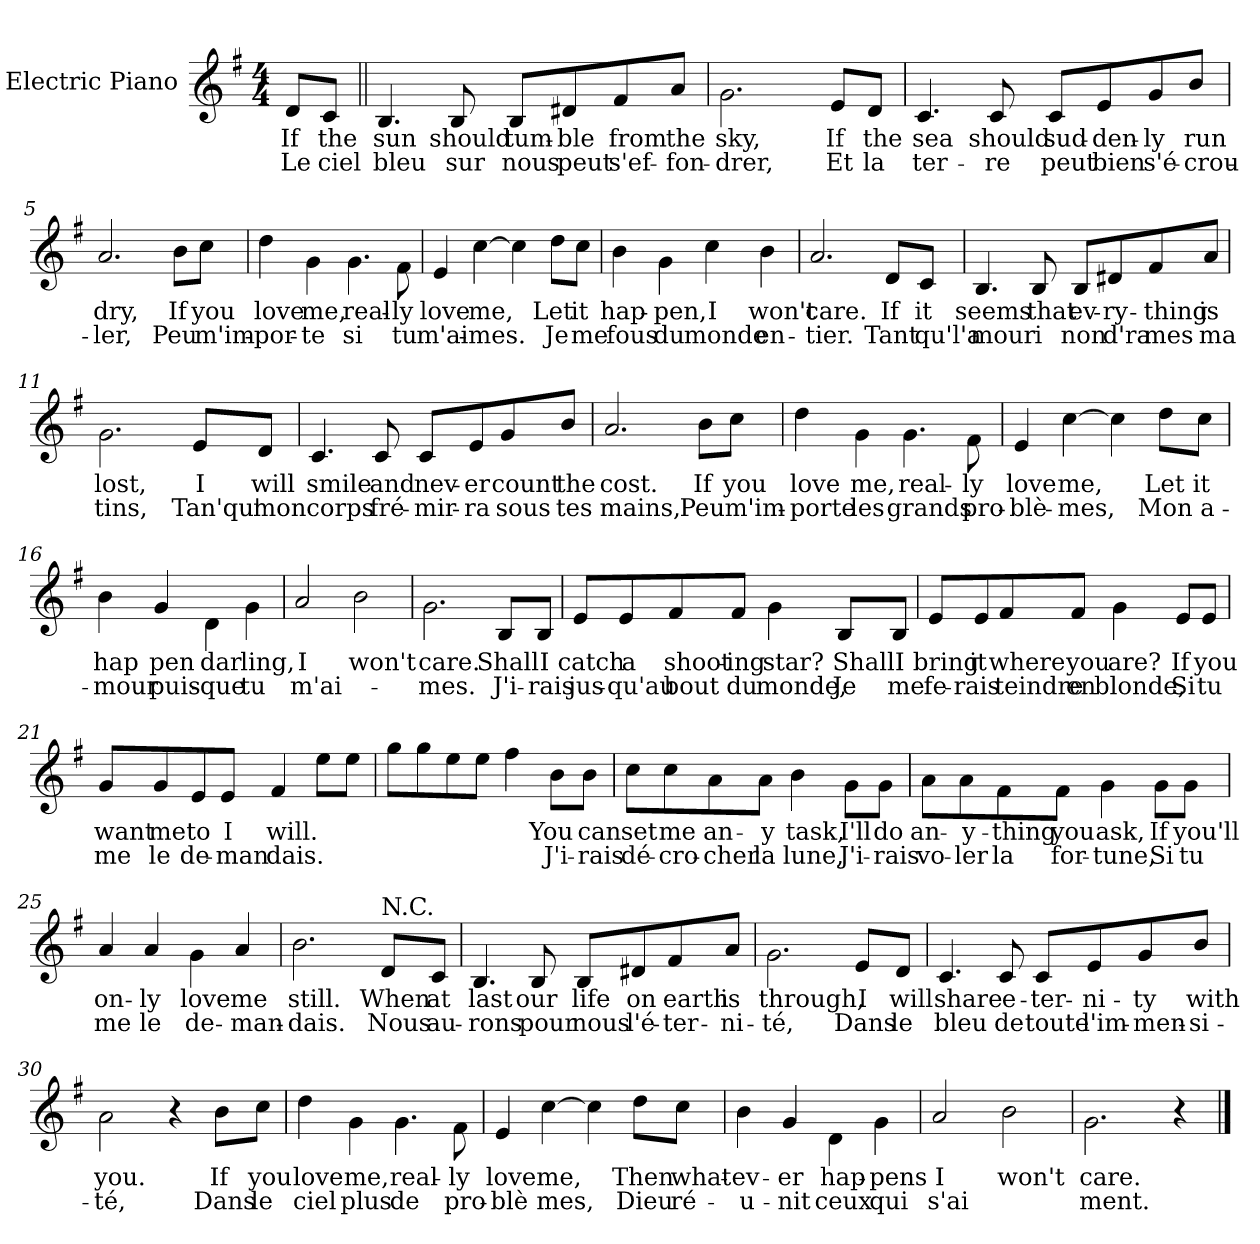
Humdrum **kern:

**kern	**text	**text
*part1	*part1	*part1
*staff1	*staff1	*staff1
*I"Electric Piano	*	*
*I'E.Pno	*	*
*clefG2	*	*
*k[f#]	*	*
*G:	*	*
*M4/4	*	*
=1	=1	=1
8d/L	If	Le
8c/J	the	ciel
=2||	=2||	=2||
4.B/	sun	bleu
8B/	should	sur
8B/L	tum-	nous
8d#X/	-ble	peut
8f#/	from	s'ef-
8a/J	the	-fon-
=3	=3	=3
2.g\	sky,	-drer,
8e/L	If	Et
8d/J	the	la
=4	=4	=4
4.c/	sea	ter-
8c/	should	-re
8c/L	sud-	peut
8e/	-den-	bien
8g/	-ly	s'é-
8b/J	run	-crou-
!!LO:LB:g=z
=5	=5	=5
2.a/	dry,	-ler,
8b\L	If	Peu
8cc\J	you	m'im-
=6	=6	=6
4dd\	love	-por-
4g\	me,	-te
4.g\	real-	si
8f#\	-ly	tu
=7	=7	=7
4e/	love	m'ai-
[4cc\	me,	-mes.
4cc\]	.	.
8dd\L	Let	Je
8cc\J	it	me
=8	=8	=8
4b\	hap-	fous
4g\	-pen,	du
4cc\	I	monde
4b\	won't	en-
=9	=9	=9
2.a/	care.	-tier.
8d/L	If	Tant
8c/J	it	qu'l'a
!!LO:LB:g=z
=10	=10	=10
4.B/	seems	mour
8B/	that	i
8B/L	ev-	non
8d#X/	-ry-	d'ra
8f#/	-thing	mes
8a/J	is	ma
=11	=11	=11
2.g\	lost,	tins,
8e/L	I	Tan'qu'
8d/J	will	mon
=12	=12	=12
4.c/	smile	corps
8c/	and	fré-
8c/L	nev-	-mir-
8e/	-er	-ra
8g/	count	sous
8b/J	the	tes
=13	=13	=13
2.a/	cost.	mains,
8b\L	If	Peu
8cc\J	you	m'im-
!!LO:LB:g=z
=14	=14	=14
4dd\	love	-porte
4g\	me,	les
4.g\	real-	grands
8f#\	-ly	pro-
=15	=15	=15
4e/	love	-blè-
[4cc\	me,	-mes,
4cc\]	.	.
8dd\L	Let	Mon
8cc\J	it	a-
=16	=16	=16
4b\	hap	-mour
4g/	pen	puis-
4d\	dar	-que
4g\	ling,	tu
=17	=17	=17
2a/	I	-m'ai-
2b\	won't	.
=18	=18	=18
2.g\	care.	mes.
8B/L	Shall	-J'i-
8B/J	I	-rais
!!LO:LB:g=z
=19	=19	=19
8e/L	catch	jus-
8e/	a	-qu'au
8f#/	shoot-	bout
8f#/J	-ing	du
4g\	star?	monde,
8B/L	Shall	Je
8B/J	I	me
=20	=20	=20
8e/L	bring	fe-
8e/	it	-rais
8f#/	where	teindre
8f#/J	you	en
4g\	are?	blonde,
8e/L	If	Si
8e/J	you	tu
!!LO:LB:g=z
=21	=21	=21
8g/L	want	me
8g/	me	le
8e/	to	de-
8e/J	I	-man
4f#/	will.	dais.
8ee\L	.	.
8ee\J	.	.
=22	=22	=22
8gg\L	.	.
8gg\	.	.
8ee\	.	.
8ee\J	.	.
4ff#\	.	.
8b\L	You	J'i-
8b\J	can	-rais
=23	=23	=23
8cc\L	set	dé-
8cc\	me	-cro-
8a\	an-	-cher
8a\J	-y	la
4b\	task,	lune,
8g\L	I'll	J'i-
8g\J	do	-rais
!!LO:LB:g=z
=24	=24	=24
8a\L	an-	vo-
8a\	-y-	-ler
8f#\	-thing	la
8f#\J	you	for-
4g\	ask,	-tune,
8g\L	If	Si
8g\J	you'll	tu
=25	=25	=25
4a/	on-	me
4a/	-ly	le
4g\	love	de-
4a/	me	-man-
=26	=26	=26
2.b\	still.	-dais.
!LO:TX:a:t=N.C.	!	!
8d/L	When	Nous
8c/J	at	au-
=27	=27	=27
4.B/	last	-rons
8B/	our	pour
8B/L	life	nous
8d#X/	on	l'é-
8f#/	earth	-ter-
8a/J	is	-ni-
!!LO:LB:g=z
=28	=28	=28
2.g\	through,	-té,
8e/L	I	Dans
8d/J	will	le
=29	=29	=29
4.c/	share	bleu
8c/	e-	de
8c/L	-ter-	toute
8e/	-ni-	l'im-
8g/	ty	-men-
8b/J	with	-si-
=30	=30	=30
2a\	you.	-té,
4r	.	.
8b\L	If	Dans
8cc\J	you	le
=31	=31	=31
4dd\	love	ciel
4g\	me,	plus
4.g\	real-	de
8f#\	-ly	pro-
!!LO:LB:g=z
=32	=32	=32
4e/	love	-blè
[4cc\	me,	mes,
4cc\]	.	.
8dd\L	Then	Dieu
8cc\J	what-	ré-
=33	=33	=33
4b\	-ev-	-u-
4g/	-er	-nit
4d\	hap-	ceux
4g\	-pens	qui
=34	=34	=34
2a/	I	-s'ai
2b\	won't	.
=35	=35	=35
2.g\	care.	ment.
4r	.	.
==	==	==
*-	*-	*-
